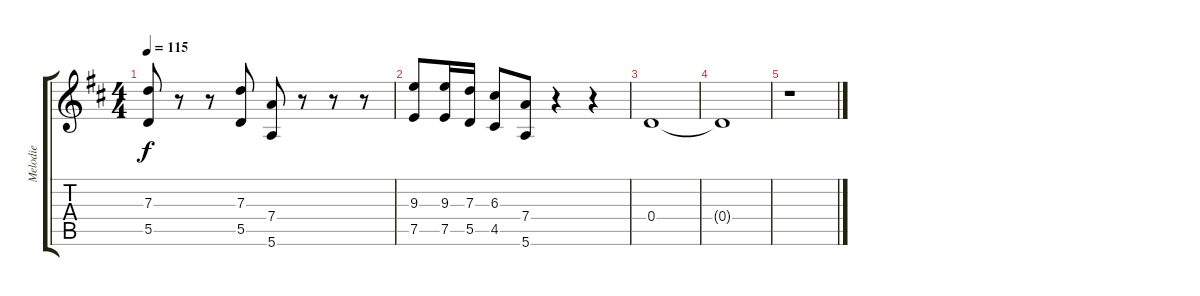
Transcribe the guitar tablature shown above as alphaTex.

\track ("Melodie" "Melodie") {instrument acousticguitarsteel}
\staff {score tabs}
\tuning (E4 B3 G3 D3 A2 E2) {hide}
\ts (4 4)
\tempo 115
\clef g2
\ks d
(7.3 5.5).8{dy f} r.8 r.8 (7.3 5.5).8 (7.4 5.6).8 r.8 r.8 r.8 |
(9.3 7.5).8 (9.3 7.5).16 (7.3 5.5).16 (6.3 4.5).8 (7.4 5.6).8 r.4 r.4 |
0.4.1 |
0.4{t}.1 |
r.1
